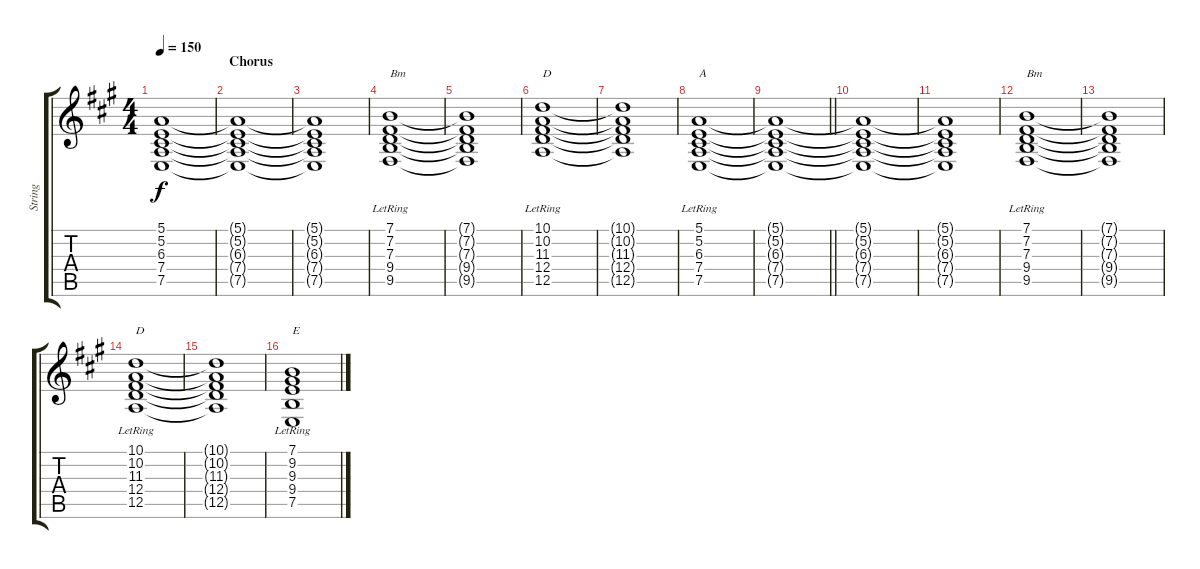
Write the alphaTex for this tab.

\track ("String" "String") {instrument stringensemble2}
\staff {score tabs}
\tuning (E4 B3 G3 D3 A2 E2) {hide}
\ts (4 4)
\tempo 150
\clef g2
\ks a
(5.1{t} 5.2{t} 6.3{t} 7.4{t} 7.5{t}).1{dy f} |
\section ("" "Chorus")
(5.1{t} 5.2{t} 6.3{t} 7.4{t} 7.5{t}).1 |
(5.1{t} 5.2{t} 6.3{t} 7.4{t} 7.5{t}).1 |
(7.1{lr} 7.2{lr} 7.3{lr} 9.4{lr} 9.5{lr}).1{txt "Bm"} |
(7.1{t} 7.2{t} 7.3{t} 9.4{t} 9.5{t}).1 |
(10.1{lr} 10.2{lr} 11.3{lr} 12.4{lr} 12.5{lr}).1{txt "D"} |
(10.1{t} 10.2{t} 11.3{t} 12.4{t} 12.5{t}).1 |
(5.1{lr} 5.2{lr} 6.3{lr} 7.4{lr} 7.5{lr}).1{txt "A"} |
\barLineRight lightlight
(5.1{t} 5.2{t} 6.3{t} 7.4{t} 7.5{t}).1 |
\section ("" "")
(5.1{t} 5.2{t} 6.3{t} 7.4{t} 7.5{t}).1 |
(5.1{t} 5.2{t} 6.3{t} 7.4{t} 7.5{t}).1 |
(7.1{lr} 7.2{lr} 7.3{lr} 9.4{lr} 9.5{lr}).1{txt "Bm"} |
(7.1{t} 7.2{t} 7.3{t} 9.4{t} 9.5{t}).1 |
(10.1{lr} 10.2{lr} 11.3{lr} 12.4{lr} 12.5{lr}).1{txt "D"} |
(10.1{t} 10.2{t} 11.3{t} 12.4{t} 12.5{t}).1 |
(7.1{lr} 9.2{lr} 9.3{lr} 9.4{lr} 7.5{lr}).1{txt "E"}
